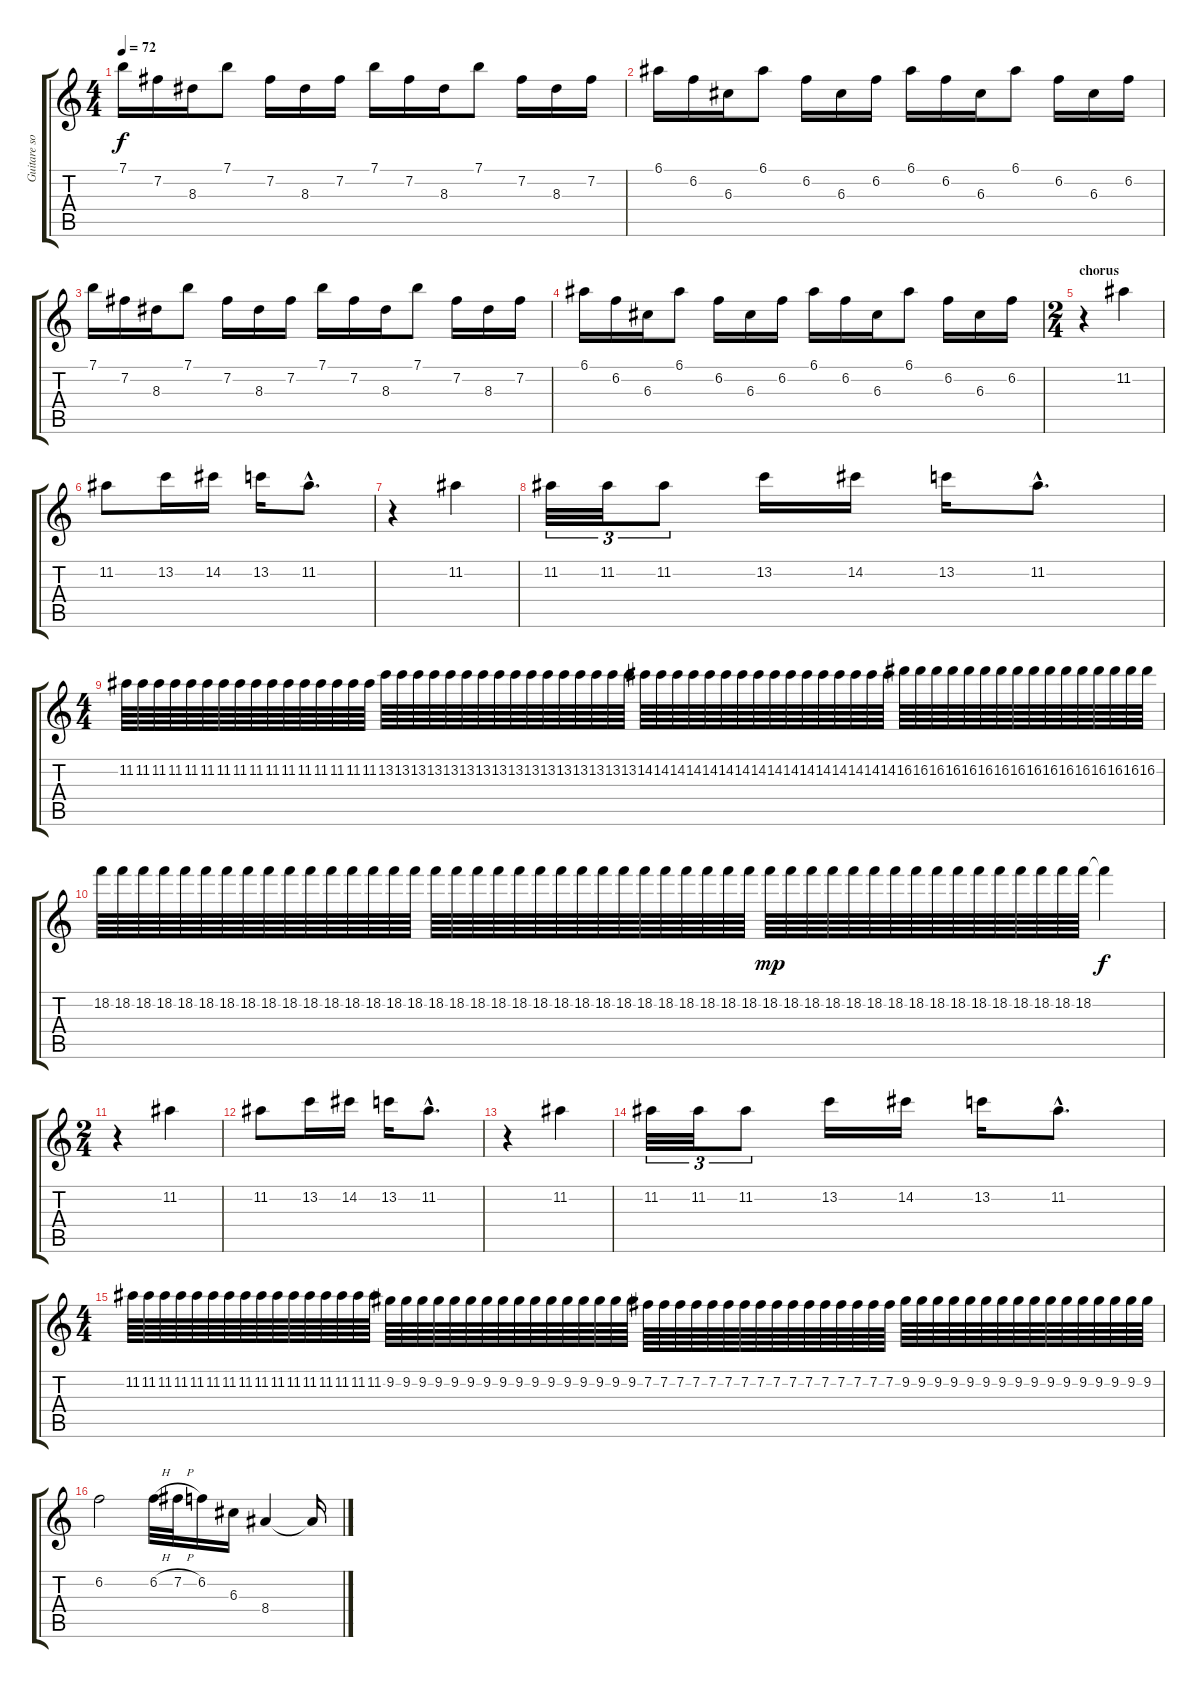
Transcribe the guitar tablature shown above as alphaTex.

\track ("Guitare solo 1" "Guitare so") {instrument acousticguitarnylon}
\staff {score tabs}
\tuning (E4 B3 G3 D3 A2 E2) {hide}
\ts (4 4)
\tempo 72
\clef g2
\ks c
7.1.16{dy f} 7.2.16 8.3.16 7.1.8 7.2.16 8.3.16 7.2.16 7.1.16 7.2.16 8.3.16 7.1.8 7.2.16 8.3.16 7.2.16 |
6.1.16 6.2.16 6.3.16 6.1.8 6.2.16 6.3.16 6.2.16 6.1.16 6.2.16 6.3.16 6.1.8 6.2.16 6.3.16 6.2.16 |
7.1.16 7.2.16 8.3.16 7.1.8 7.2.16 8.3.16 7.2.16 7.1.16 7.2.16 8.3.16 7.1.8 7.2.16 8.3.16 7.2.16 |
6.1.16 6.2.16 6.3.16 6.1.8 6.2.16 6.3.16 6.2.16 6.1.16 6.2.16 6.3.16 6.1.8 6.2.16 6.3.16 6.2.16 |
\ts (2 4)
\section ("" "chorus")
r.4 11.2.4 |
11.2.8 13.2.16 14.2.16 13.2.16 11.2{hac}.8{d} |
r.4 11.2.4 |
11.2.32{tu (3 2)} 11.2.32{tu (3 2)} 11.2.8{tu (3 2)} 13.2.16 14.2.16 13.2.16 11.2{hac}.8{d} |
\ts (4 4)
11.2.64 11.2.64 11.2.64 11.2.64 11.2.64 11.2.64 11.2.64 11.2.64 11.2.64 11.2.64 11.2.64 11.2.64 11.2.64 11.2.64 11.2.64 11.2.64 13.2.64 13.2.64 13.2.64 13.2.64 13.2.64 13.2.64 13.2.64 13.2.64 13.2.64 13.2.64 13.2.64 13.2.64 13.2.64 13.2.64 13.2.64 13.2.64 14.2.64 14.2.64 14.2.64 14.2.64 14.2.64 14.2.64 14.2.64 14.2.64 14.2.64 14.2.64 14.2.64 14.2.64 14.2.64 14.2.64 14.2.64 14.2.64 16.2.64 16.2.64 16.2.64 16.2.64 16.2.64 16.2.64 16.2.64 16.2.64 16.2.64 16.2.64 16.2.64 16.2.64 16.2.64 16.2.64 16.2.64 16.2.64 |
18.2.64 18.2.64 18.2.64 18.2.64 18.2.64 18.2.64 18.2.64 18.2.64 18.2.64 18.2.64 18.2.64 18.2.64 18.2.64 18.2.64 18.2.64 18.2.64 18.2.64 18.2.64 18.2.64 18.2.64 18.2.64 18.2.64 18.2.64 18.2.64 18.2.64 18.2.64 18.2.64 18.2.64 18.2.64 18.2.64 18.2.64 18.2.64 18.2.64{dy mp} 18.2.64 18.2.64 18.2.64 18.2.64 18.2.64 18.2.64 18.2.64 18.2.64 18.2.64 18.2.64 18.2.64 18.2.64 18.2.64 18.2.64 18.2.64 18.2{t}.4{dy f} |
\ts (2 4)
r.4 11.2.4 |
11.2.8 13.2.16 14.2.16 13.2.16 11.2{hac}.8{d} |
r.4 11.2.4 |
11.2.32{tu (3 2)} 11.2.32{tu (3 2)} 11.2.8{tu (3 2)} 13.2.16 14.2.16 13.2.16 11.2{hac}.8{d} |
\ts (4 4)
11.2.64 11.2.64 11.2.64 11.2.64 11.2.64 11.2.64 11.2.64 11.2.64 11.2.64 11.2.64 11.2.64 11.2.64 11.2.64 11.2.64 11.2.64 11.2.64 9.2.64 9.2.64 9.2.64 9.2.64 9.2.64 9.2.64 9.2.64 9.2.64 9.2.64 9.2.64 9.2.64 9.2.64 9.2.64 9.2.64 9.2.64 9.2.64 7.2.64 7.2.64 7.2.64 7.2.64 7.2.64 7.2.64 7.2.64 7.2.64 7.2.64 7.2.64 7.2.64 7.2.64 7.2.64 7.2.64 7.2.64 7.2.64 9.2.64 9.2.64 9.2.64 9.2.64 9.2.64 9.2.64 9.2.64 9.2.64 9.2.64 9.2.64 9.2.64 9.2.64 9.2.64 9.2.64 9.2.64 9.2.64 |
6.2.2 6.2{h}.32 7.2{h}.32 6.2.16 6.3.16 8.4.4 8.4{t}.16
